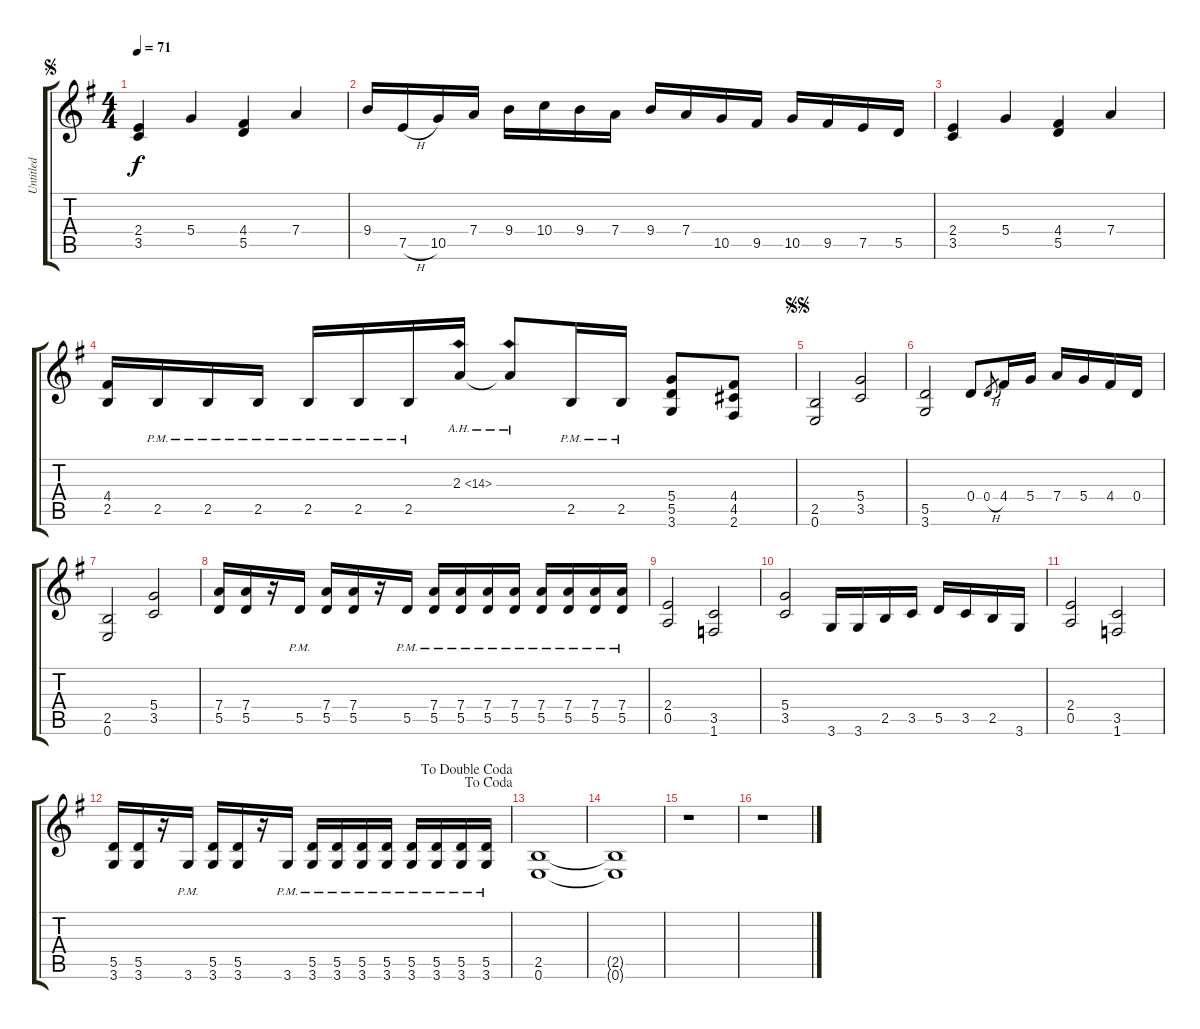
\track ("Untitled" "Untitled") {instrument distortionguitar}
\staff {score tabs}
\tuning (E4 B3 G3 D3 A2 E2) {hide}
\ts (4 4)
\jump segno
\tempo 71
\clef g2
\ks g
(2.4 3.5).4{dy f} 5.4.4 (4.4 5.5).4 7.4.4 |
9.4.16 7.5{h}.16 10.5.16 7.4.16 9.4.16 10.4.16 9.4.16 7.4.16 9.4.16 7.4.16 10.5.16 9.5.16 10.5.16 9.5.16 7.5.16 5.5.16 |
(2.4 3.5).4 5.4.4 (4.4 5.5).4 7.4.4 |
(4.4 2.5).16 2.5{pm}.16 2.5{pm}.16 2.5{pm}.16 2.5{pm}.16 2.5{pm}.16 2.5{pm}.16 2.3{ah 12}.16 2.3{ah 12 t}.8 2.5{pm}.16 2.5{pm}.16 (5.4 5.5 3.6).8 (4.4 4.5 2.6).8 |
\jump segnosegno
(2.5 0.6).2 (5.4 3.5).2 |
(5.5 3.6).2 0.4.8 0.4{h}.8{gr} 4.4.16 5.4.16 7.4.16 5.4.16 4.4.16 0.4.16 |
(2.5 0.6).2 (5.4 3.5).2 |
(7.4 5.5).16 (7.4 5.5).16 r.16 5.5{pm}.16 (7.4 5.5).16 (7.4 5.5).16 r.16 5.5{pm}.16 (7.4{pm} 5.5{pm}).16 (7.4{pm} 5.5{pm}).16 (7.4{pm} 5.5{pm}).16 (7.4{pm} 5.5{pm}).16 (7.4{pm} 5.5{pm}).16 (7.4{pm} 5.5{pm}).16 (7.4{pm} 5.5{pm}).16 (7.4{pm} 5.5{pm}).16 |
(2.4 0.5).2 (3.5 1.6).2 |
(5.4 3.5).2 3.6.16 3.6.16 2.5.16 3.5.16 5.5.16 3.5.16 2.5.16 3.6.16 |
(2.4 0.5).2 (3.5 1.6).2 |
\jump dacoda
\jump dadoublecoda
(5.5 3.6).16 (5.5 3.6).16 r.16 3.6{pm}.16 (5.5 3.6).16 (5.5 3.6).16 r.16 3.6{pm}.16 (5.5{pm} 3.6{pm}).16 (5.5{pm} 3.6{pm}).16 (5.5{pm} 3.6{pm}).16 (5.5{pm} 3.6{pm}).16 (5.5{pm} 3.6{pm}).16 (5.5{pm} 3.6{pm}).16 (5.5{pm} 3.6{pm}).16 (5.5{pm} 3.6{pm}).16 |
(2.5 0.6).1 |
(2.5{t} 0.6{t}).1 |
r.1 |
r.1
